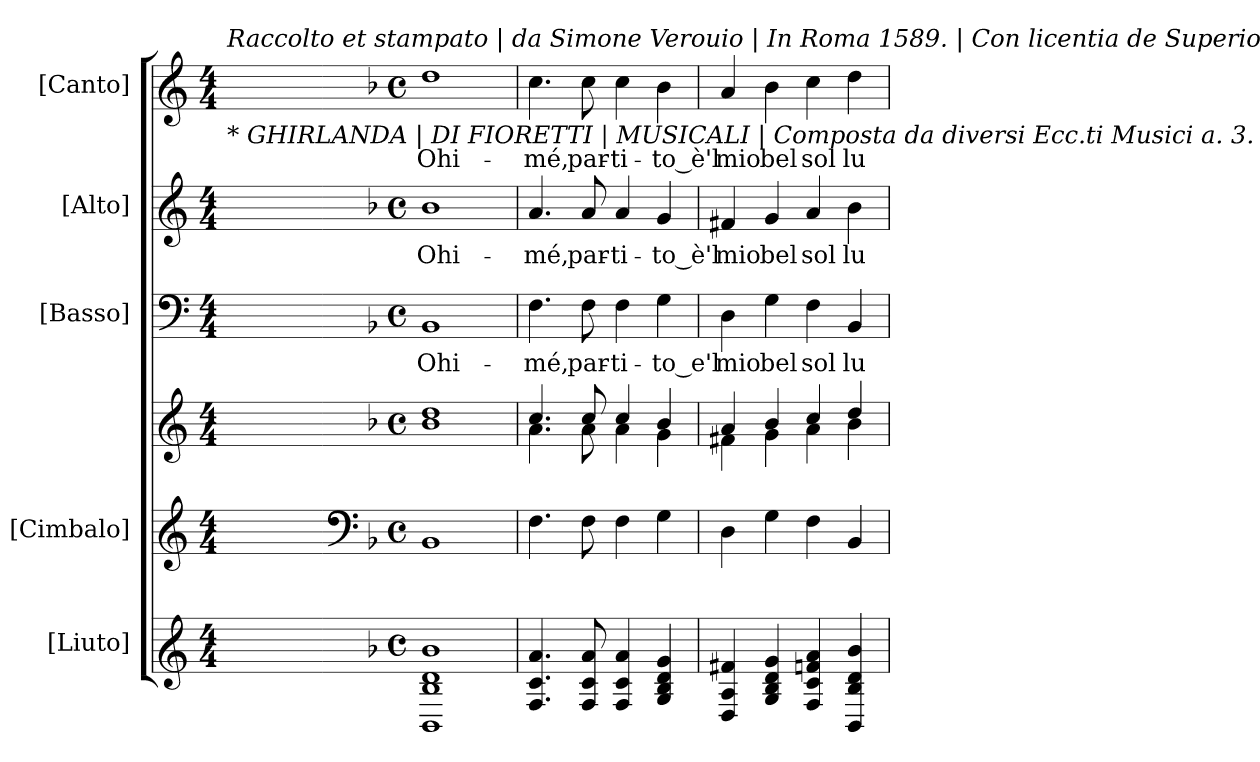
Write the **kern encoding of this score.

**kern	**kern	**kern	**kern	**text	**kern	**text	**kern	**text
*part5	*part4	*part4	*part3	*part3	*part2	*part2	*part1	*part1
*staff6	*staff5	*staff4	*staff3	*staff3	*staff2	*staff2	*staff1	*staff1
*I"[Liuto]	*I"[Cimbalo]	*	*I"[Basso]	*	*I"[Alto]	*	*I"[Canto]	*
*I'Liuto	*	*	*I'B.	*	*I'Alt.	*	*I'Cant.	*
!!LO:PB:g=z
*stria6	*	*	*	*	*	*	*	*
*clefG2	*clefG2	*clefG2	*clefF4	*	*clefG2	*	*clefG2	*
*k[]	*k[]	*k[]	*k[]	*	*k[]	*	*k[]	*
*C:	*C:	*C:	*C:	*	*C:	*	*C:	*
*M4/4	*M4/4	*M4/4	*M4/4	*	*M4/4	*	*M4/4	*
=1	=1	=1	=1	=1	=1	=1	=1	=1
!	!	!	!	!	!	!	!LO:TX:b:i:t=* GHIRLANDA | DI FIORETTI | MUSICALI | Composta da diversi Ecc.ti Musici a. 3. voci | Con l'intauolatura del Cimbalo, et | LIVTO |	!
!	!	!	!	!	!	!	!LO:TX:i:t=Raccolto et stampato | da Simone Verouio | In Roma 1589. | Con licentia de Superiori	!
1ryy	1ryy	1ryy	1ryy	.	1ryy	.	1ryy	.
=1-	=1-	=1-	=1-	=1-	=1-	=1-	=1-	=1-
*	*clefF4	*	*	*	*	*	*	*
*k[b-]	*k[b-]	*k[b-]	*k[b-]	*	*k[b-]	*	*k[b-]	*
*F:	*F:	*F:	*F:	*	*F:	*	*F:	*
*M4/4	*M4/4	*M4/4	*M4/4	*	*M4/4	*	*M4/4	*
*met(c)	*met(c)	*met(c)	*met(c)	*	*met(c)	*	*met(c)	*
*	*	*^	*	*	*	*	*	*
!	!	!	!	!	!LO:LY:b:color=#000000	!	!	!	!
!	!	!	!	!	!	!	!LO:LY:b:color=#000000	!	!
!	!	!	!	!	!	!	!	!	!LO:LY:b:color=#000000
1BB-i 1B-i 1di 1b-i	1BB-i	1ddi	1b-i	1BB-i	Ohi-	1b-i	Ohi-	1ddi	Ohi-
=2	=2	=2	=2	=2	=2	=2	=2	=2	=2
!	!	!	!	!	!LO:LY:b:color=#000000	!	!	!	!
!	!	!	!	!	!	!	!LO:LY:b:color=#000000	!	!
!	!	!	!	!	!	!	!	!	!LO:LY:b:color=#000000
4.Fi/ 4.ci 4.ai	4.Fi\	4.cci/	4.ai\	4.Fi\	-mé,	4.ai/	-mé,	4.cci\	-mé,
!	!	!	!	!	!LO:LY:b:color=#000000	!	!	!	!
!	!	!	!	!	!	!	!LO:LY:b:color=#000000	!	!
!	!	!	!	!	!	!	!	!	!LO:LY:b:color=#000000
8Fi/ 8ci 8ai	8Fi\	8cci/	8ai\	8Fi\	par-	8ai/	par-	8cci\	par-
!	!	!	!	!	!LO:LY:b:color=#000000	!	!	!	!
!	!	!	!	!	!	!	!LO:LY:b:color=#000000	!	!
!	!	!	!	!	!	!	!	!	!LO:LY:b:color=#000000
4Fi/ 4ci 4ai	4Fi\	4cci/	4ai\	4Fi\	-ti-	4ai/	-ti-	4cci\	-ti-
!	!	!	!	!	!LO:LY:b:color=#000000	!	!	!	!
!	!	!	!	!	!	!	!LO:LY:b:color=#000000	!	!
!	!	!	!	!	!	!	!	!	!LO:LY:b:color=#000000
4Gi/ 4B-i 4di 4gi	4Gi\	4b-i/	4gi\	4Gi\	-to_e'l	4gi/	-to_è'l	4b-i\	-to_è'l
=3	=3	=3	=3	=3	=3	=3	=3	=3	=3
!	!	!	!	!	!LO:LY:b:color=#000000	!	!	!	!
!	!	!	!	!	!	!	!LO:LY:b:color=#000000	!	!
!	!	!	!	!	!	!	!	!	!LO:LY:b:color=#000000
4Di/ 4Ai 4f#i	4Di\	4ai/	4f#Xi\	4Di\	mio	4f#Xi/	mio	4ai/	mio
!	!	!	!	!	!LO:LY:b:color=#000000	!	!	!	!
!	!	!	!	!	!	!	!LO:LY:b:color=#000000	!	!
!	!	!	!	!	!	!	!	!	!LO:LY:b:color=#000000
4Gi/ 4B-i 4di 4gi	4Gi\	4b-i/	4gi\	4Gi\	bel	4gi/	bel	4b-i\	bel
!	!	!	!	!	!LO:LY:b:color=#000000	!	!	!	!
!	!	!	!	!	!	!	!LO:LY:b:color=#000000	!	!
!	!	!	!	!	!	!	!	!	!LO:LY:b:color=#000000
4Fi/ 4ci 4fi 4ai	4Fi\	4cci/	4ai\	4Fi\	sol	4ai/	sol	4cci\	sol
!	!	!	!	!	!LO:LY:b:color=#000000	!	!	!	!
!	!	!	!	!	!	!	!LO:LY:b:color=#000000	!	!
!	!	!	!	!	!	!	!	!	!LO:LY:b:color=#000000
4BB-i/ 4B-i 4di 4b-i	4BB-i/	4ddi/	4b-i\	4BB-i/	lu-	4b-i\	lu-	4ddi\	lu-
*	*	*v	*v	*	*	*	*	*	*
=	=	=	=	=	=	=	=	=
*-	*-	*-	*-	*-	*-	*-	*-	*-
